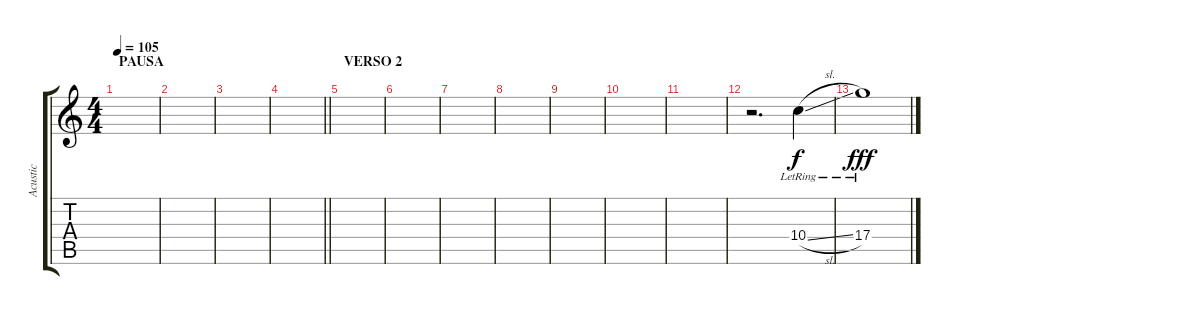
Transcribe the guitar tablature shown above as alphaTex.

\track ("Acustic" "Acustic") {instrument acousticguitarsteel}
\staff {score tabs}
\tuning (E4 B3 G3 D3 A2 E2) {hide}
\ts (4 4)
\section ("" "PAUSA")
\tempo 105
\clef g2
\ks c
|
|
|
\barLineRight lightlight
|
\section ("" "VERSO 2")
|
|
|
|
|
|
|
r.2{d} 10.4{sl lr}.4{dy f} |
17.4{lr}.1{dy fff}
